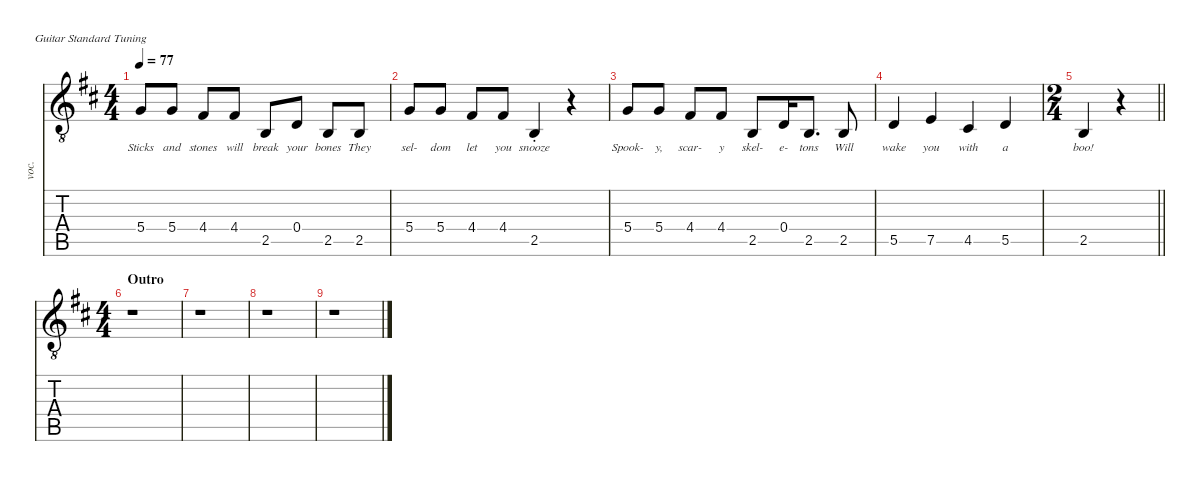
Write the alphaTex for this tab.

\defaultSystemsLayout 4
\hideDynamics
\bracketExtendMode nobrackets
\otherSystemsTrackNameOrientation horizontal
\track ("Vocals-lessons1" "voc.") {defaultSystemsLayout 4 instrument acousticguitarnylon}
\staff {score tabs}
\tuning (E4 B3 G3 D3 A2 E2)
\displaytranspose 0
\ts (4 4)
\tempo 77
\clef g2
\ottava 8vb
\ks bminor
5.4{acc forcenatural}.8{lyrics (0 "Sticks") lyrics (1 "") lyrics (2 "") lyrics (3 "") lyrics (4 "") dy mf beam Up} 5.4{acc forcenatural}.8{lyrics (0 "and") lyrics (1 "") lyrics (2 "") lyrics (3 "") lyrics (4 "") beam Up} 4.4{acc #}.8{lyrics (0 "stones") lyrics (1 "") lyrics (2 "") lyrics (3 "") lyrics (4 "") beam Up} 4.4{acc #}.8{lyrics (0 "will") lyrics (1 "") lyrics (2 "") lyrics (3 "") lyrics (4 "") beam Up} 2.5{acc forcenatural}.8{lyrics (0 "break") lyrics (1 "") lyrics (2 "") lyrics (3 "") lyrics (4 "") beam Up} 0.4{acc forcenatural}.8{lyrics (0 "your") lyrics (1 "") lyrics (2 "") lyrics (3 "") lyrics (4 "") beam Up} 2.5{acc forcenatural}.8{lyrics (0 "bones") lyrics (1 "") lyrics (2 "") lyrics (3 "") lyrics (4 "") beam Up} 2.5{acc forcenatural}.8{lyrics (0 "They") lyrics (1 "") lyrics (2 "") lyrics (3 "") lyrics (4 "") beam Up} |
5.4{acc forcenatural}.8{lyrics (0 "sel-") lyrics (1 "") lyrics (2 "") lyrics (3 "") lyrics (4 "") beam Up} 5.4{acc forcenatural}.8{lyrics (0 "dom") lyrics (1 "") lyrics (2 "") lyrics (3 "") lyrics (4 "") beam Up} 4.4{acc #}.8{lyrics (0 "let") lyrics (1 "") lyrics (2 "") lyrics (3 "") lyrics (4 "") beam Up} 4.4{acc #}.8{lyrics (0 "you") lyrics (1 "") lyrics (2 "") lyrics (3 "") lyrics (4 "") beam Up} 2.5{st acc forcenatural}.4{lyrics (0 "snooze") lyrics (1 "") lyrics (2 "") lyrics (3 "") lyrics (4 "") beam Up} r.4{beam Up} |
5.4{acc forcenatural}.8{lyrics (0 "Spook-") lyrics (1 "") lyrics (2 "") lyrics (3 "") lyrics (4 "") beam Up} 5.4{acc forcenatural}.8{lyrics (0 "y,") lyrics (1 "") lyrics (2 "") lyrics (3 "") lyrics (4 "") beam Up} 4.4{acc #}.8{lyrics (0 "scar-") lyrics (1 "") lyrics (2 "") lyrics (3 "") lyrics (4 "") beam Up} 4.4{acc #}.8{lyrics (0 "y") lyrics (1 "") lyrics (2 "") lyrics (3 "") lyrics (4 "") beam Up} 2.5{acc forcenatural}.8{lyrics (0 "skel-") lyrics (1 "") lyrics (2 "") lyrics (3 "") lyrics (4 "") beam Up} 0.4{acc forcenatural}.16{lyrics (0 "e-") lyrics (1 "") lyrics (2 "") lyrics (3 "") lyrics (4 "") beam Up} 2.5{acc forcenatural}.8{d lyrics (0 "tons") lyrics (1 "") lyrics (2 "") lyrics (3 "") lyrics (4 "") beam Up} 2.5{acc forcenatural}.8{lyrics (0 "Will") lyrics (1 "") lyrics (2 "") lyrics (3 "") lyrics (4 "") beam Up} |
5.5{acc forcenatural}.4{lyrics (0 "wake") lyrics (1 "") lyrics (2 "") lyrics (3 "") lyrics (4 "") beam Up} 7.5{acc forcenatural}.4{lyrics (0 "you") lyrics (1 "") lyrics (2 "") lyrics (3 "") lyrics (4 "") beam Up} 4.5{acc #}.4{lyrics (0 "with") lyrics (1 "") lyrics (2 "") lyrics (3 "") lyrics (4 "") beam Up} 5.5{acc forcenatural}.4{lyrics (0 "a") lyrics (1 "") lyrics (2 "") lyrics (3 "") lyrics (4 "") beam Up} |
\ts (2 4)
\beaming (8 2 2)
\barLineRight lightlight
2.5{acc forcenatural}.4{lyrics (0 "boo!") lyrics (1 "") lyrics (2 "") lyrics (3 "") lyrics (4 "") beam Up} r.4{beam Up} |
\ts (4 4)
\section ("" "Outro")
r.1{beam Down} |
r.1{beam Down} |
r.1{beam Down} |
r.1{beam Down}
